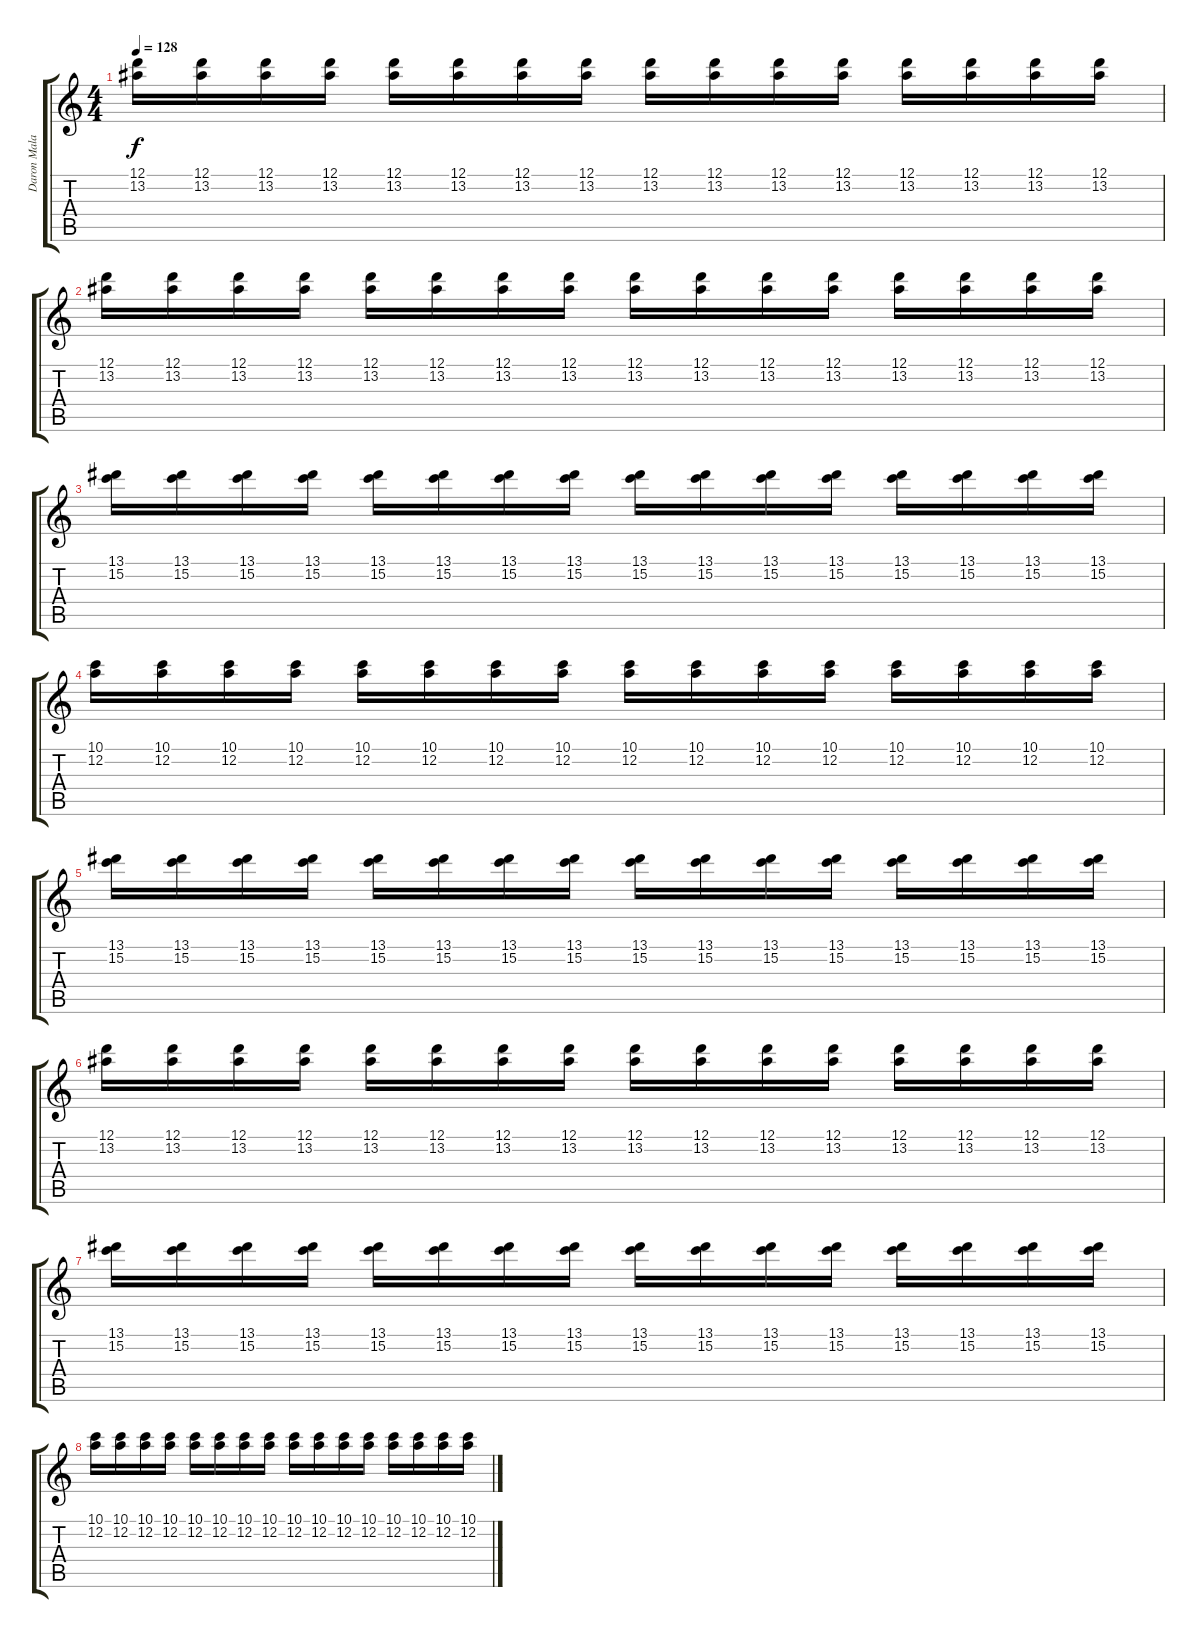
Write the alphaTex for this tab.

\track ("Daron Malakian " "Daron Mala") {instrument electricguitarclean}
\staff {score tabs}
\tuning (D4 A3 F3 C3 G2 C2) {hide}
\ts (4 4)
\tempo 128
\clef g2
\ks c
(12.1 13.2).16{dy f} (12.1 13.2).16 (12.1 13.2).16 (12.1 13.2).16 (12.1 13.2).16 (12.1 13.2).16 (12.1 13.2).16 (12.1 13.2).16 (12.1 13.2).16 (12.1 13.2).16 (12.1 13.2).16 (12.1 13.2).16 (12.1 13.2).16 (12.1 13.2).16 (12.1 13.2).16 (12.1 13.2).16 |
(12.1 13.2).16 (12.1 13.2).16 (12.1 13.2).16 (12.1 13.2).16 (12.1 13.2).16 (12.1 13.2).16 (12.1 13.2).16 (12.1 13.2).16 (12.1 13.2).16 (12.1 13.2).16 (12.1 13.2).16 (12.1 13.2).16 (12.1 13.2).16 (12.1 13.2).16 (12.1 13.2).16 (12.1 13.2).16 |
(13.1 15.2).16 (13.1 15.2).16 (13.1 15.2).16 (13.1 15.2).16 (13.1 15.2).16 (13.1 15.2).16 (13.1 15.2).16 (13.1 15.2).16 (13.1 15.2).16 (13.1 15.2).16 (13.1 15.2).16 (13.1 15.2).16 (13.1 15.2).16 (13.1 15.2).16 (13.1 15.2).16 (13.1 15.2).16 |
(10.1 12.2).16 (10.1 12.2).16 (10.1 12.2).16 (10.1 12.2).16 (10.1 12.2).16 (10.1 12.2).16 (10.1 12.2).16 (10.1 12.2).16 (10.1 12.2).16 (10.1 12.2).16 (10.1 12.2).16 (10.1 12.2).16 (10.1 12.2).16 (10.1 12.2).16 (10.1 12.2).16 (10.1 12.2).16 |
(13.1 15.2).16 (13.1 15.2).16 (13.1 15.2).16 (13.1 15.2).16 (13.1 15.2).16 (13.1 15.2).16 (13.1 15.2).16 (13.1 15.2).16 (13.1 15.2).16 (13.1 15.2).16 (13.1 15.2).16 (13.1 15.2).16 (13.1 15.2).16 (13.1 15.2).16 (13.1 15.2).16 (13.1 15.2).16 |
(12.1 13.2).16 (12.1 13.2).16 (12.1 13.2).16 (12.1 13.2).16 (12.1 13.2).16 (12.1 13.2).16 (12.1 13.2).16 (12.1 13.2).16 (12.1 13.2).16 (12.1 13.2).16 (12.1 13.2).16 (12.1 13.2).16 (12.1 13.2).16 (12.1 13.2).16 (12.1 13.2).16 (12.1 13.2).16 |
(13.1 15.2).16 (13.1 15.2).16 (13.1 15.2).16 (13.1 15.2).16 (13.1 15.2).16 (13.1 15.2).16 (13.1 15.2).16 (13.1 15.2).16 (13.1 15.2).16 (13.1 15.2).16 (13.1 15.2).16 (13.1 15.2).16 (13.1 15.2).16 (13.1 15.2).16 (13.1 15.2).16 (13.1 15.2).16 |
(10.1 12.2).16 (10.1 12.2).16 (10.1 12.2).16 (10.1 12.2).16 (10.1 12.2).16 (10.1 12.2).16 (10.1 12.2).16 (10.1 12.2).16 (10.1 12.2).16 (10.1 12.2).16 (10.1 12.2).16 (10.1 12.2).16 (10.1 12.2).16 (10.1 12.2).16 (10.1 12.2).16 (10.1 12.2).16
